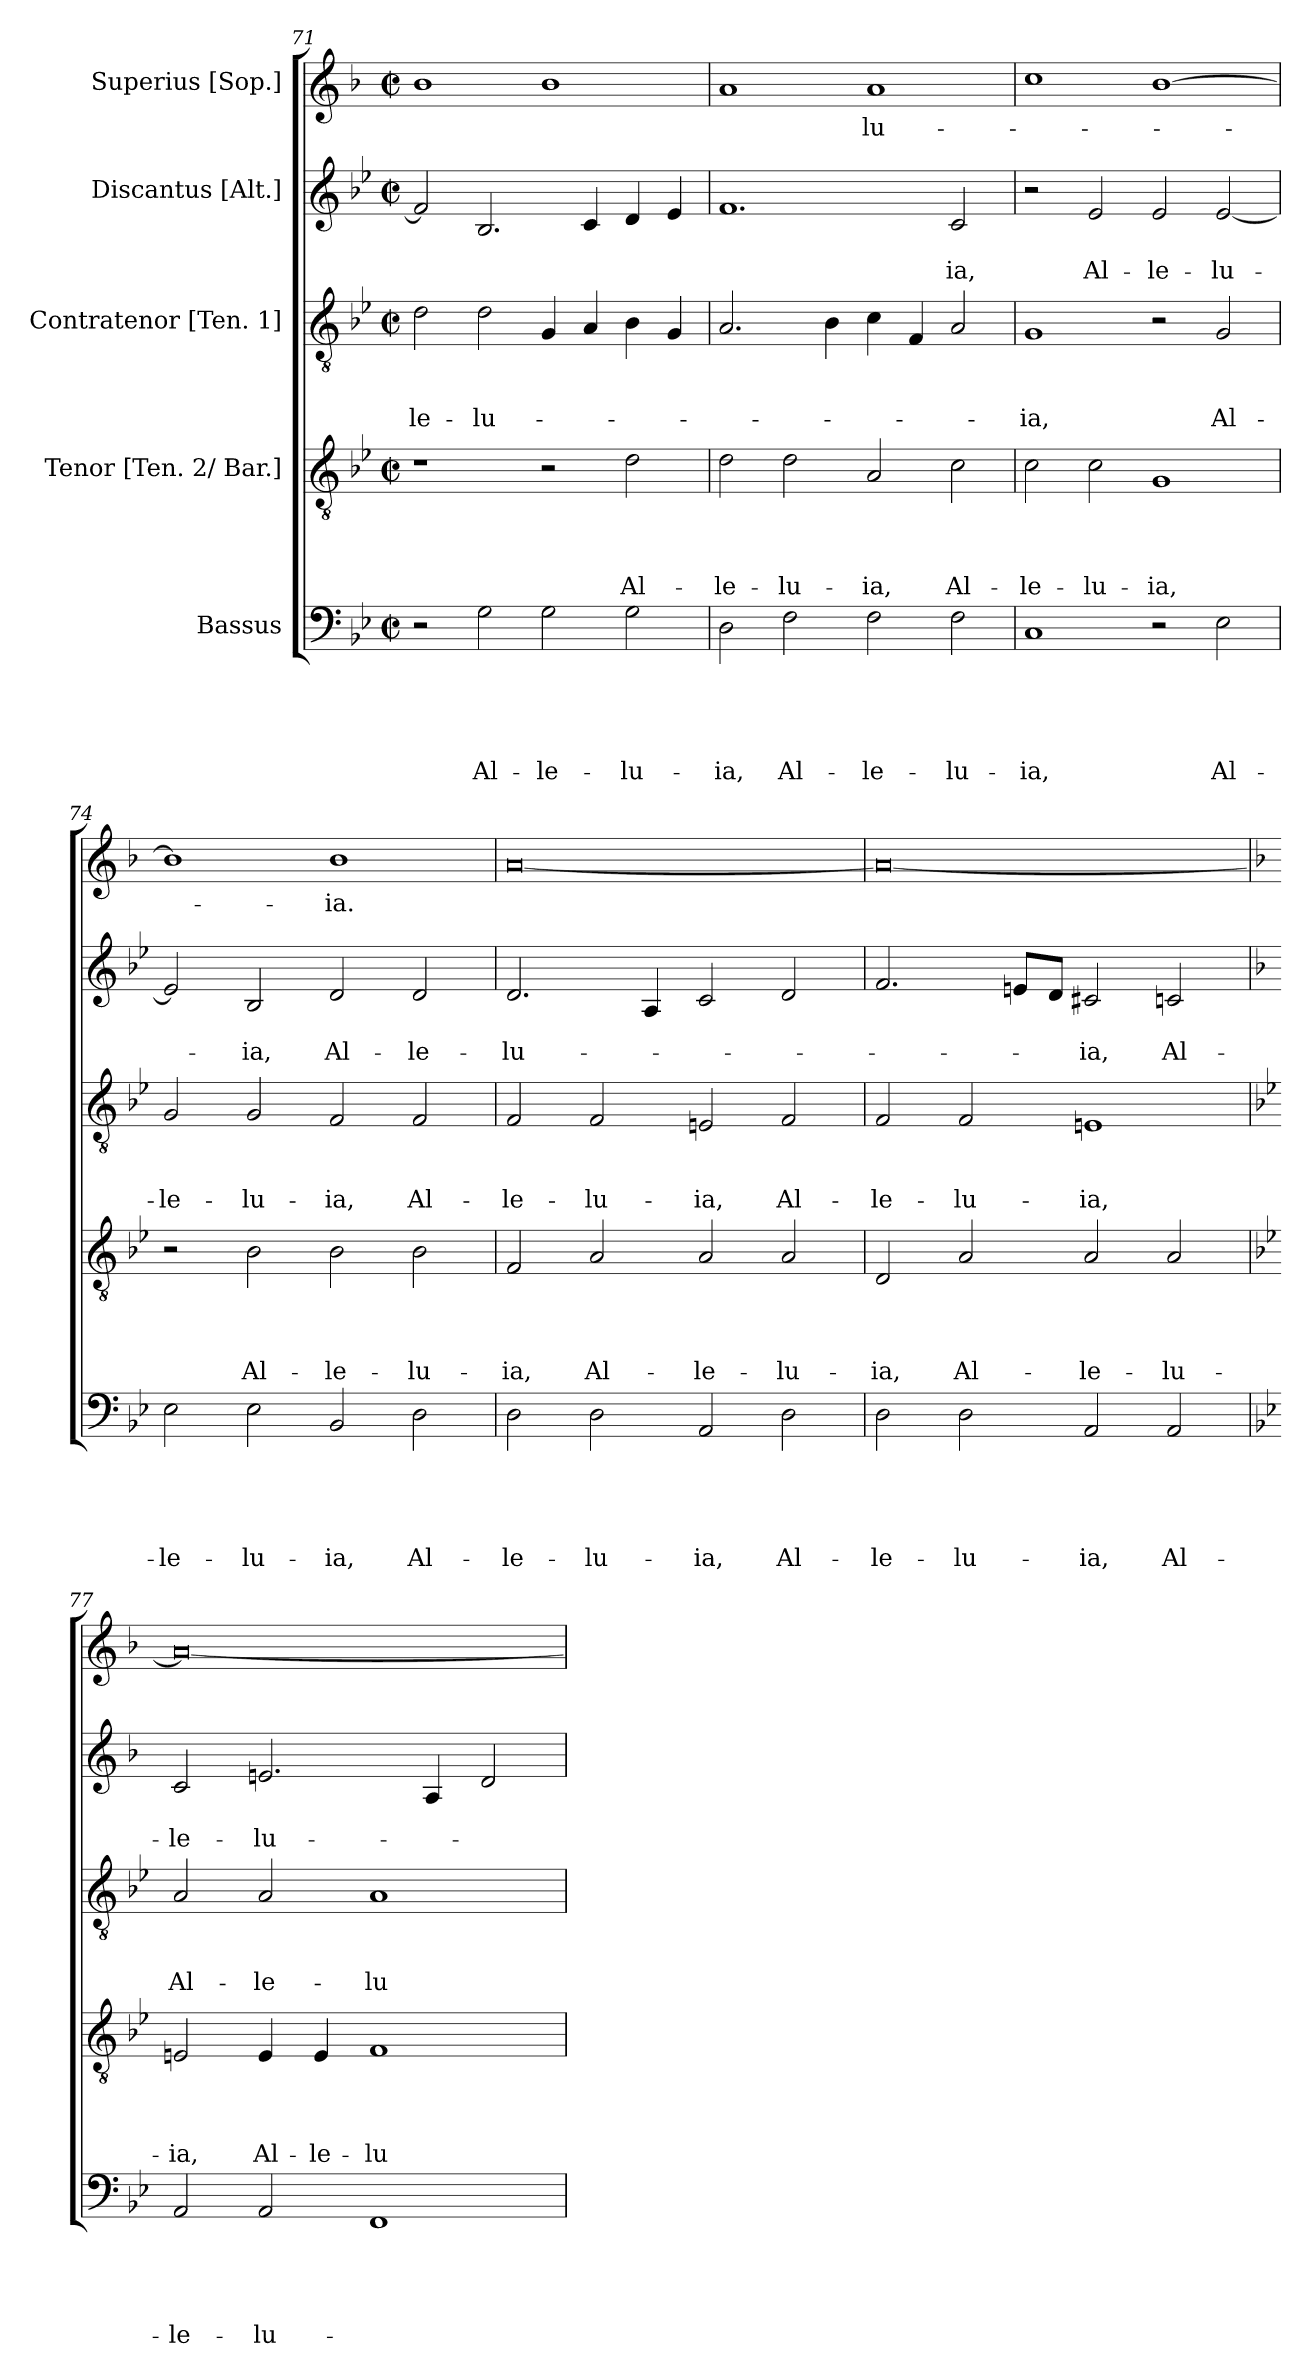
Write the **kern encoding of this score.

**kern	**text	**text	**text	**text	**text	**kern	**text	**text	**text	**text	**kern	**text	**text	**text	**kern	**text	**text	**kern	**text
*part5	*part5	*part5	*part5	*part5	*part5	*part4	*part4	*part4	*part4	*part4	*part3	*part3	*part3	*part3	*part2	*part2	*part2	*part1	*part1
*staff5	*staff5	*staff5	*staff5	*staff5	*staff5	*staff4	*staff4	*staff4	*staff4	*staff4	*staff3	*staff3	*staff3	*staff3	*staff2	*staff2	*staff2	*staff1	*staff1
*I"Bassus	*	*	*	*	*	*I"Tenor [Ten. 2/ Bar.]	*	*	*	*	*I"Contratenor [Ten. 1]	*	*	*	*I"Discantus [Alt.]	*	*	*I"Superius [Sop.]	*
*clefF4	*	*	*	*	*	*clefGv2	*	*	*	*	*clefGv2	*	*	*	*clefG2	*	*	*clefG2	*
*	*	*	*	*	*	*	*	*	*	*	*	*	*	*	*	*	*	*ITrd-3c-5	*
*k[b-e-]	*	*	*	*	*	*k[b-e-]	*	*	*	*	*k[b-e-]	*	*	*	*k[b-e-]	*	*	*k[b-e-]	*
*B-:	*	*	*	*	*	*B-:	*	*	*	*	*B-:	*	*	*	*B-:	*	*	*B-:	*
*M2/2	*	*	*	*	*	*M2/2	*	*	*	*	*M2/2	*	*	*	*M2/2	*	*	*M2/2	*
*met(c|)	*	*	*	*	*	*met(c|)	*	*	*	*	*met(c|)	*	*	*	*met(c|)	*	*	*met(c|)	*
=71	=71	=71	=71	=71	=71	=71	=71	=71	=71	=71	=71	=71	=71	=71	=71	=71	=71	=71	=71
!	!	!	!	!	!	!	!	!	!	!	!	!	!	!LO:LY:b	!	!	!	!	!
2r	.	.	.	.	.	1r	.	.	.	.	2d\	.	.	-le-	2f/]	.	.	1ee-	.
!	!	!	!	!	!LO:LY:b	!	!	!	!	!	!	!	!	!LO:LY:b	!	!	!	!	!
2G\	.	.	.	.	Al-	.	.	.	.	.	2d\	.	.	-lu-	2.B-/	.	.	.	.
!	!	!	!	!	!LO:LY:b	!	!	!	!	!	!	!	!	!	!	!	!	!	!
2G\	.	.	.	.	-le-	2r	.	.	.	.	4G/	.	.	.	.	.	.	1ee-	.
.	.	.	.	.	.	.	.	.	.	.	4A/	.	.	.	4c/	.	.	.	.
!	!	!	!	!	!LO:LY:b	!	!	!	!	!LO:LY:b	!	!	!	!	!	!	!	!	!
2G\	.	.	.	.	-lu-	2d\	.	.	.	Al-	4B-\	.	.	.	4d/	.	.	.	.
.	.	.	.	.	.	.	.	.	.	.	4G/	.	.	.	4e-/	.	.	.	.
=72	=72	=72	=72	=72	=72	=72	=72	=72	=72	=72	=72	=72	=72	=72	=72	=72	=72	=72	=72
!	!	!	!	!	!LO:LY:b	!	!	!	!	!LO:LY:b	!	!	!	!	!	!	!	!	!
2D\	.	.	.	.	-ia,	2d\	.	.	.	-le-	2.A/	.	.	.	1.f	.	.	1dd	.
!	!	!	!	!	!LO:LY:b	!	!	!	!	!LO:LY:b	!	!	!	!	!	!	!	!	!
2F\	.	.	.	.	Al-	2d\	.	.	.	-lu-	.	.	.	.	.	.	.	.	.
.	.	.	.	.	.	.	.	.	.	.	4B-\	.	.	.	.	.	.	.	.
!	!	!	!	!	!LO:LY:b	!	!	!	!	!LO:LY:b	!	!	!	!	!	!	!	!	!LO:LY:b
2F\	.	.	.	.	-le-	2A/	.	.	.	-ia,	4c\	.	.	.	.	.	.	1dd	-lu-
.	.	.	.	.	.	.	.	.	.	.	4F/	.	.	.	.	.	.	.	.
!	!	!	!	!	!LO:LY:b	!	!	!	!	!LO:LY:b	!	!	!	!	!	!	!LO:LY:b	!	!
2F\	.	.	.	.	-lu-	2c\	.	.	.	Al-	2A/	.	.	.	2c/	.	-ia,	.	.
=73	=73	=73	=73	=73	=73	=73	=73	=73	=73	=73	=73	=73	=73	=73	=73	=73	=73	=73	=73
!	!	!	!	!	!LO:LY:b	!	!	!	!	!LO:LY:b	!	!	!	!LO:LY:b	!	!	!	!	!
1C	.	.	.	.	-ia,	2c\	.	.	.	-le-	1G	.	.	-ia,	2r	.	.	1ff	.
!	!	!	!	!	!	!	!	!	!	!LO:LY:b	!	!	!	!	!	!	!LO:LY:b	!	!
.	.	.	.	.	.	2c\	.	.	.	-lu-	.	.	.	.	2e-/	.	Al-	.	.
!	!	!	!	!	!	!	!	!	!	!LO:LY:b	!	!	!	!	!	!	!LO:LY:b	!	!
2r	.	.	.	.	.	1G	.	.	.	-ia,	2r	.	.	.	2e-/	.	-le-	[<1ee-	.
!	!	!	!	!	!LO:LY:b	!	!	!	!	!	!	!	!	!LO:LY:b	!	!	!LO:LY:b	!	!
2E-\	.	.	.	.	Al-	.	.	.	.	.	2G/	.	.	Al-	[<2e-/	.	-lu-	.	.
!!LO:LB:g=z
=74	=74	=74	=74	=74	=74	=74	=74	=74	=74	=74	=74	=74	=74	=74	=74	=74	=74	=74	=74
!	!	!	!	!	!LO:LY:b	!	!	!	!	!	!	!	!	!LO:LY:b	!	!	!	!	!
2E-\	.	.	.	.	-le-	2r	.	.	.	.	2G/	.	.	-le-	2e-/]	.	.	1ee-]	.
!	!	!	!	!	!LO:LY:b	!	!	!	!	!LO:LY:b	!	!	!	!LO:LY:b	!	!	!LO:LY:b	!	!
2E-\	.	.	.	.	-lu-	2B-\	.	.	.	Al-	2G/	.	.	-lu-	2B-/	.	-ia,	.	.
!	!	!	!	!	!LO:LY:b	!	!	!	!	!LO:LY:b	!	!	!	!LO:LY:b	!	!	!LO:LY:b	!	!LO:LY:b
2BB-/	.	.	.	.	-ia,	2B-\	.	.	.	-le-	2F/	.	.	-ia,	2d/	.	Al-	1ee-	-ia.
!	!	!	!	!	!LO:LY:b	!	!	!	!	!LO:LY:b	!	!	!	!LO:LY:b	!	!	!LO:LY:b	!	!
2D\	.	.	.	.	Al-	2B-\	.	.	.	-lu-	2F/	.	.	Al-	2d/	.	-le-	.	.
=75	=75	=75	=75	=75	=75	=75	=75	=75	=75	=75	=75	=75	=75	=75	=75	=75	=75	=75	=75
!	!	!	!	!	!LO:LY:b	!	!	!	!	!LO:LY:b	!	!	!	!LO:LY:b	!	!	!LO:LY:b	!	!
2D\	.	.	.	.	-le-	2F/	.	.	.	-ia,	2F/	.	.	-le-	2.d/	.	-lu-	[<0dd	.
!	!	!	!	!	!LO:LY:b	!	!	!	!	!LO:LY:b	!	!	!	!LO:LY:b	!	!	!	!	!
2D\	.	.	.	.	-lu-	2A/	.	.	.	Al-	2F/	.	.	-lu-	.	.	.	.	.
.	.	.	.	.	.	.	.	.	.	.	.	.	.	.	4A/	.	.	.	.
!	!	!	!	!	!LO:LY:b	!	!	!	!	!LO:LY:b	!	!	!	!LO:LY:b	!	!	!	!	!
2AA/	.	.	.	.	-ia,	2A/	.	.	.	-le-	2En/	.	.	-ia,	2c/	.	.	.	.
!	!	!	!	!	!LO:LY:b	!	!	!	!	!LO:LY:b	!	!	!	!LO:LY:b	!	!	!	!	!
2D\	.	.	.	.	Al-	2A/	.	.	.	-lu-	2F/	.	.	Al-	2d/	.	.	.	.
=76	=76	=76	=76	=76	=76	=76	=76	=76	=76	=76	=76	=76	=76	=76	=76	=76	=76	=76	=76
!	!	!	!	!	!LO:LY:b	!	!	!	!	!LO:LY:b	!	!	!	!LO:LY:b	!	!	!	!	!
2D\	.	.	.	.	-le-	2D/	.	.	.	-ia,	2F/	.	.	-le-	2.f/	.	.	0dd_	.
!	!	!	!	!	!LO:LY:b	!	!	!	!	!LO:LY:b	!	!	!	!LO:LY:b	!	!	!	!	!
2D\	.	.	.	.	-lu-	2A/	.	.	.	Al-	2F/	.	.	-lu-	.	.	.	.	.
.	.	.	.	.	.	.	.	.	.	.	.	.	.	.	8en/L	.	.	.	.
.	.	.	.	.	.	.	.	.	.	.	.	.	.	.	8d/J	.	.	.	.
!	!	!	!	!	!LO:LY:b	!	!	!	!	!LO:LY:b	!	!	!	!LO:LY:b	!	!	!LO:LY:b	!	!
2AA/	.	.	.	.	-ia,	2A/	.	.	.	-le-	1En	.	.	-ia,	2c#X/	.	-ia,	.	.
!	!	!	!	!	!LO:LY:b	!	!	!	!	!LO:LY:b	!	!	!	!	!	!	!LO:LY:b	!	!
2AA/	.	.	.	.	Al-	2A/	.	.	.	-lu-	.	.	.	.	2cn/	.	Al-	.	.
=77	=77	=77	=77	=77	=77	=77	=77	=77	=77	=77	=77	=77	=77	=77	=77	=77	=77	=77	=77
*	*	*	*	*	*	*	*	*	*	*	*	*	*	*	*k[b-]	*	*	*	*
*	*	*	*	*	*	*	*	*	*	*	*	*	*	*	*F:	*	*	*	*
!	!	!	!	!	!LO:LY:b	!	!	!	!	!LO:LY:b	!	!	!	!LO:LY:b	!	!	!LO:LY:b	!	!
2AA/	.	.	.	.	-le-	2En/	.	.	.	-ia,	2A/	.	.	Al-	2c/	.	-le-	0dd_	.
!	!	!	!	!	!LO:LY:b	!	!	!	!	!LO:LY:b	!	!	!	!LO:LY:b	!	!	!LO:LY:b	!	!
2AA/	.	.	.	.	-lu-	4E/	.	.	.	Al-	2A/	.	.	-le-	2.en/	.	-lu-	.	.
!	!	!	!	!	!	!	!	!	!	!LO:LY:b	!	!	!	!	!	!	!	!	!
.	.	.	.	.	.	4E/	.	.	.	-le-	.	.	.	.	.	.	.	.	.
!	!	!	!	!	!	!	!	!	!	!LO:LY:b:rj	!	!	!	!LO:LY:b:rj	!	!	!	!	!
1FF	.	.	.	.	.	1F	.	.	.	-lu-	1A	.	.	-lu-	.	.	.	.	.
.	.	.	.	.	.	.	.	.	.	.	.	.	.	.	4A/	.	.	.	.
.	.	.	.	.	.	.	.	.	.	.	.	.	.	.	2d/	.	.	.	.
=	=	=	=	=	=	=	=	=	=	=	=	=	=	=	=	=	=	=	=
*-	*-	*-	*-	*-	*-	*-	*-	*-	*-	*-	*-	*-	*-	*-	*-	*-	*-	*-	*-
